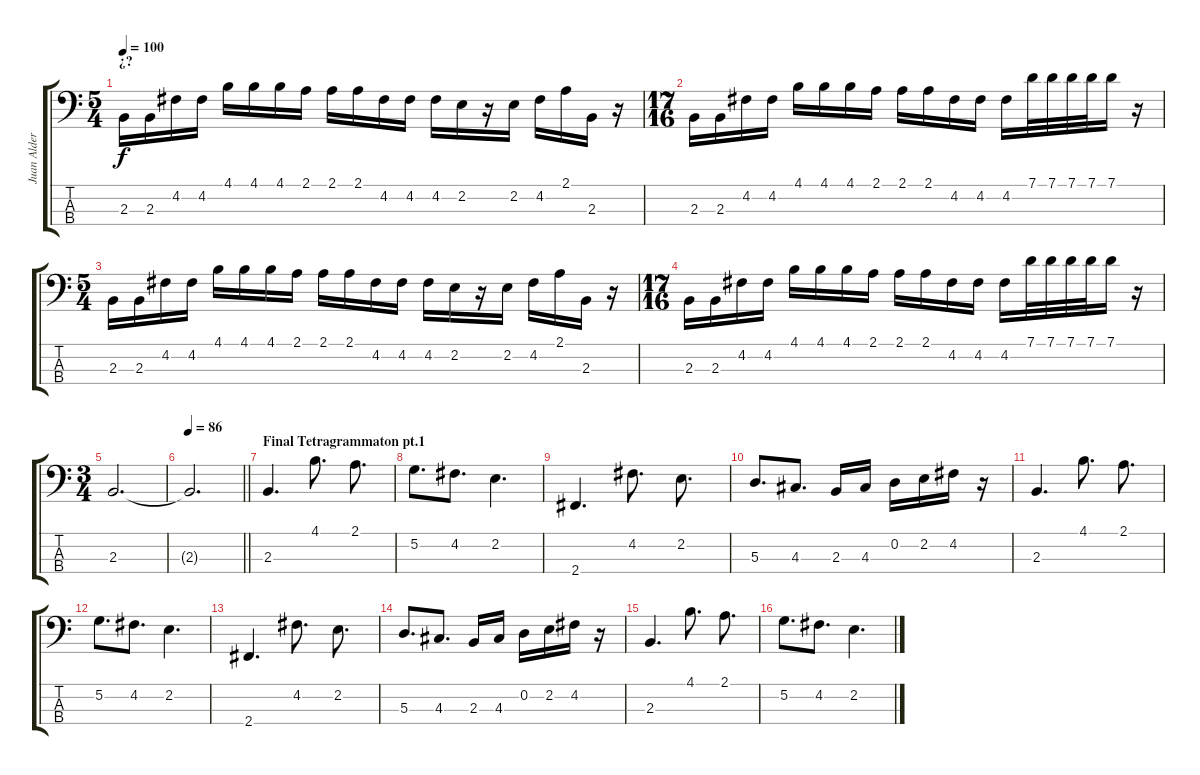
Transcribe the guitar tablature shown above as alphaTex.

\track ("Juan Alderete De La Peña" "Juan Alder") {instrument electricbassfinger}
\staff {score tabs}
\tuning (G2 D2 A1 E1) {hide}
\ts (5 4)
\section ("" "¿?")
\tempo 100
\clef f4
\ks c
2.3.16{dy f volume 16} 2.3.16 4.2.16 4.2.16 4.1.16 4.1.16 4.1.16 2.1.16 2.1.16 2.1.16 4.2.16 4.2.16 4.2.16 2.2.16 r.16 2.2.16 4.2.16 2.1.16 2.3.16 r.16 |
\ts (17 16)
2.3.16 2.3.16 4.2.16 4.2.16 4.1.16 4.1.16 4.1.16 2.1.16 2.1.16 2.1.16 4.2.16 4.2.16 4.2.16 7.1.32 7.1.32 7.1.32 7.1.32 7.1.16 r.16 |
\ts (5 4)
2.3.16 2.3.16 4.2.16 4.2.16 4.1.16 4.1.16 4.1.16 2.1.16 2.1.16 2.1.16 4.2.16 4.2.16 4.2.16 2.2.16 r.16 2.2.16 4.2.16 2.1.16 2.3.16 r.16 |
\ts (17 16)
2.3.16 2.3.16 4.2.16 4.2.16 4.1.16 4.1.16 4.1.16 2.1.16 2.1.16 2.1.16 4.2.16 4.2.16 4.2.16 7.1.32 7.1.32 7.1.32 7.1.32 7.1.16 r.16 |
\ts (3 4)
2.3.2{d} |
\tempo 86
\barLineRight lightlight
2.3{t}.2{d} |
\section ("" "Final Tetragrammaton pt.1")
2.3.4{d} 4.1.8{d} 2.1.8{d} |
5.2.8{d} 4.2.8{d} 2.2.4{d} |
2.4.4{d} 4.2.8{d} 2.2.8{d} |
5.3.8{d} 4.3.8{d} 2.3.16 4.3.16 0.2.16 2.2.16 4.2.16 r.16 |
2.3.4{d} 4.1.8{d} 2.1.8{d} |
5.2.8{d} 4.2.8{d} 2.2.4{d} |
2.4.4{d} 4.2.8{d} 2.2.8{d} |
5.3.8{d} 4.3.8{d} 2.3.16 4.3.16 0.2.16 2.2.16 4.2.16 r.16 |
2.3.4{d} 4.1.8{d} 2.1.8{d} |
5.2.8{d} 4.2.8{d} 2.2.4{d}
